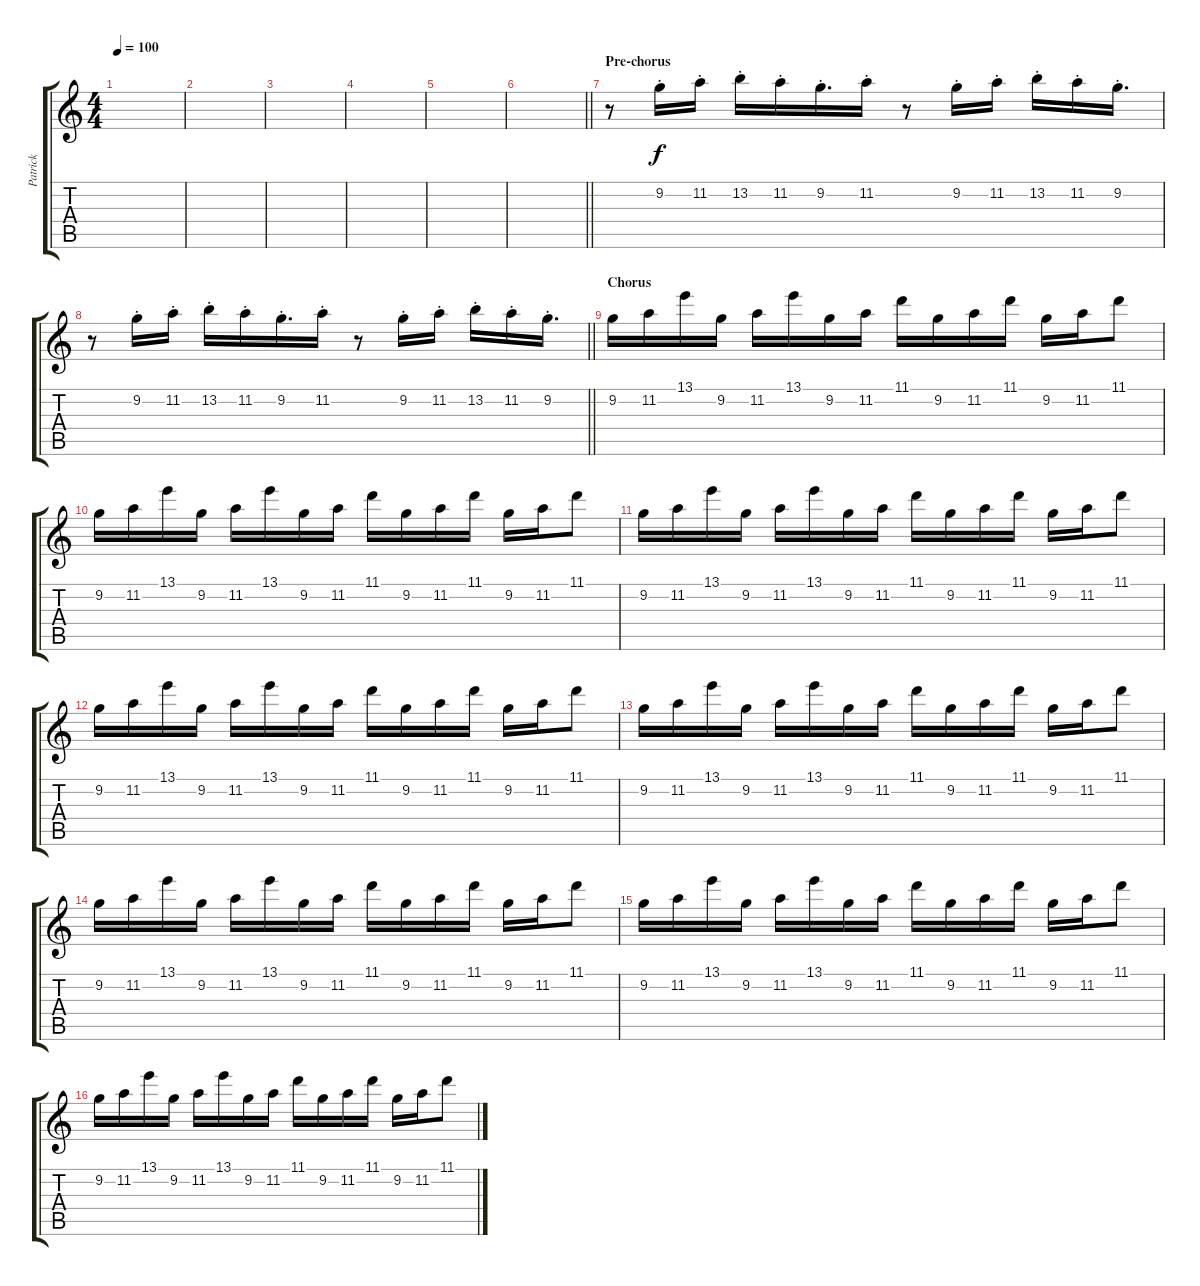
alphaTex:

\track ("Patrick" "Patrick") {instrument distortionguitar}
\staff {score tabs}
\tuning (Eb4 Bb3 Gb3 Db3 Ab2 Eb2) {hide}
\ts (4 4)
\tempo 100
\clef g2
\ks c
|
|
|
|
|
\barLineRight lightlight
|
\section ("" "Pre-chorus")
r.8 9.2{st}.16 11.2{st}.16 13.2{st}.16 11.2{st}.16 9.2{st}.16{d} 11.2{st}.16 r.8 9.2{st}.16 11.2{st}.16 13.2{st}.16 11.2{st}.16 9.2{st}.16{d} |
\barLineRight lightlight
r.8 9.2{st}.16 11.2{st}.16 13.2{st}.16 11.2{st}.16 9.2{st}.16{d} 11.2{st}.16 r.8 9.2{st}.16 11.2{st}.16 13.2{st}.16 11.2{st}.16 9.2{st}.16{d} |
\section ("" "Chorus")
9.2.16 11.2.16 13.1.16 9.2.16 11.2.16 13.1.16 9.2.16 11.2.16 11.1.16 9.2.16 11.2.16 11.1.16 9.2.16 11.2.16 11.1.8 |
9.2.16 11.2.16 13.1.16 9.2.16 11.2.16 13.1.16 9.2.16 11.2.16 11.1.16 9.2.16 11.2.16 11.1.16 9.2.16 11.2.16 11.1.8 |
9.2.16 11.2.16 13.1.16 9.2.16 11.2.16 13.1.16 9.2.16 11.2.16 11.1.16 9.2.16 11.2.16 11.1.16 9.2.16 11.2.16 11.1.8 |
9.2.16 11.2.16 13.1.16 9.2.16 11.2.16 13.1.16 9.2.16 11.2.16 11.1.16 9.2.16 11.2.16 11.1.16 9.2.16 11.2.16 11.1.8 |
9.2.16 11.2.16 13.1.16 9.2.16 11.2.16 13.1.16 9.2.16 11.2.16 11.1.16 9.2.16 11.2.16 11.1.16 9.2.16 11.2.16 11.1.8 |
9.2.16 11.2.16 13.1.16 9.2.16 11.2.16 13.1.16 9.2.16 11.2.16 11.1.16 9.2.16 11.2.16 11.1.16 9.2.16 11.2.16 11.1.8 |
9.2.16 11.2.16 13.1.16 9.2.16 11.2.16 13.1.16 9.2.16 11.2.16 11.1.16 9.2.16 11.2.16 11.1.16 9.2.16 11.2.16 11.1.8 |
9.2.16 11.2.16 13.1.16 9.2.16 11.2.16 13.1.16 9.2.16 11.2.16 11.1.16 9.2.16 11.2.16 11.1.16 9.2.16 11.2.16 11.1.8
